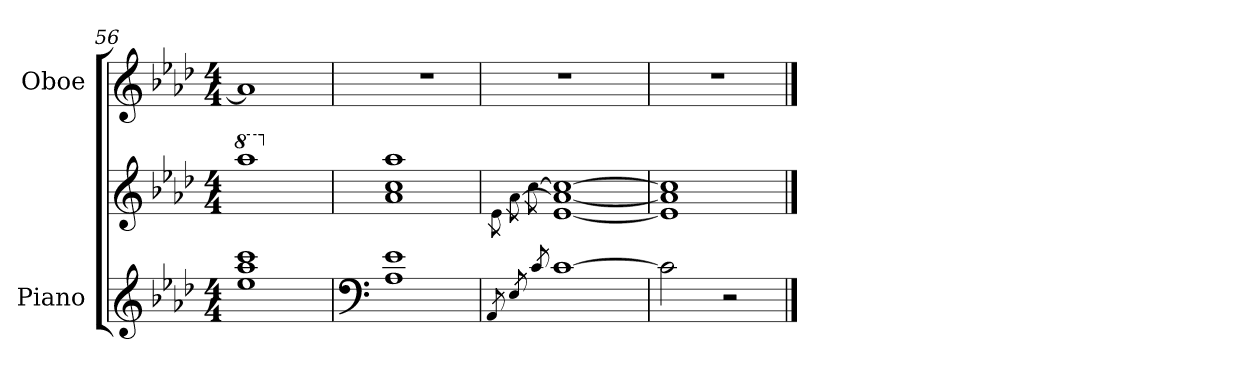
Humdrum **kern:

**kern	**kern	**kern
*part2	*part2	*part1
*staff3	*staff2	*staff1
*I"Piano	*	*I"Oboe
*I'Pno.	*	*I'Ob.
*clefG2	*clefG2	*clefG2
*k[b-e-a-d-]	*k[b-e-a-d-]	*k[b-e-a-d-]
*M4/4	*M4/4	*M4/4
*	*8va	*
=56	=56	=56
1ee- 1aa- 1ccc	1aaa-	1a-]
=57	=57	=57
*clefF4	*	*
*	*X8va	*
1A- 1e-	1a- 1cc 1aa-	1r
=58	=58	=58
8qAA-/L	8qe-\	.
8qE-/	[8qa-\	.
8qc/	[8qcc\J	.
*^	*	*
1ryy	[1c	[1e- 1a-_ 1cc_	1r
*v	*v	*	*
!!LO:PB:g=z
=59	=59	=59
2c\]	1e-] 1a-] 1cc]	1r
2r	.	.
==	==	==
*-	*-	*-
